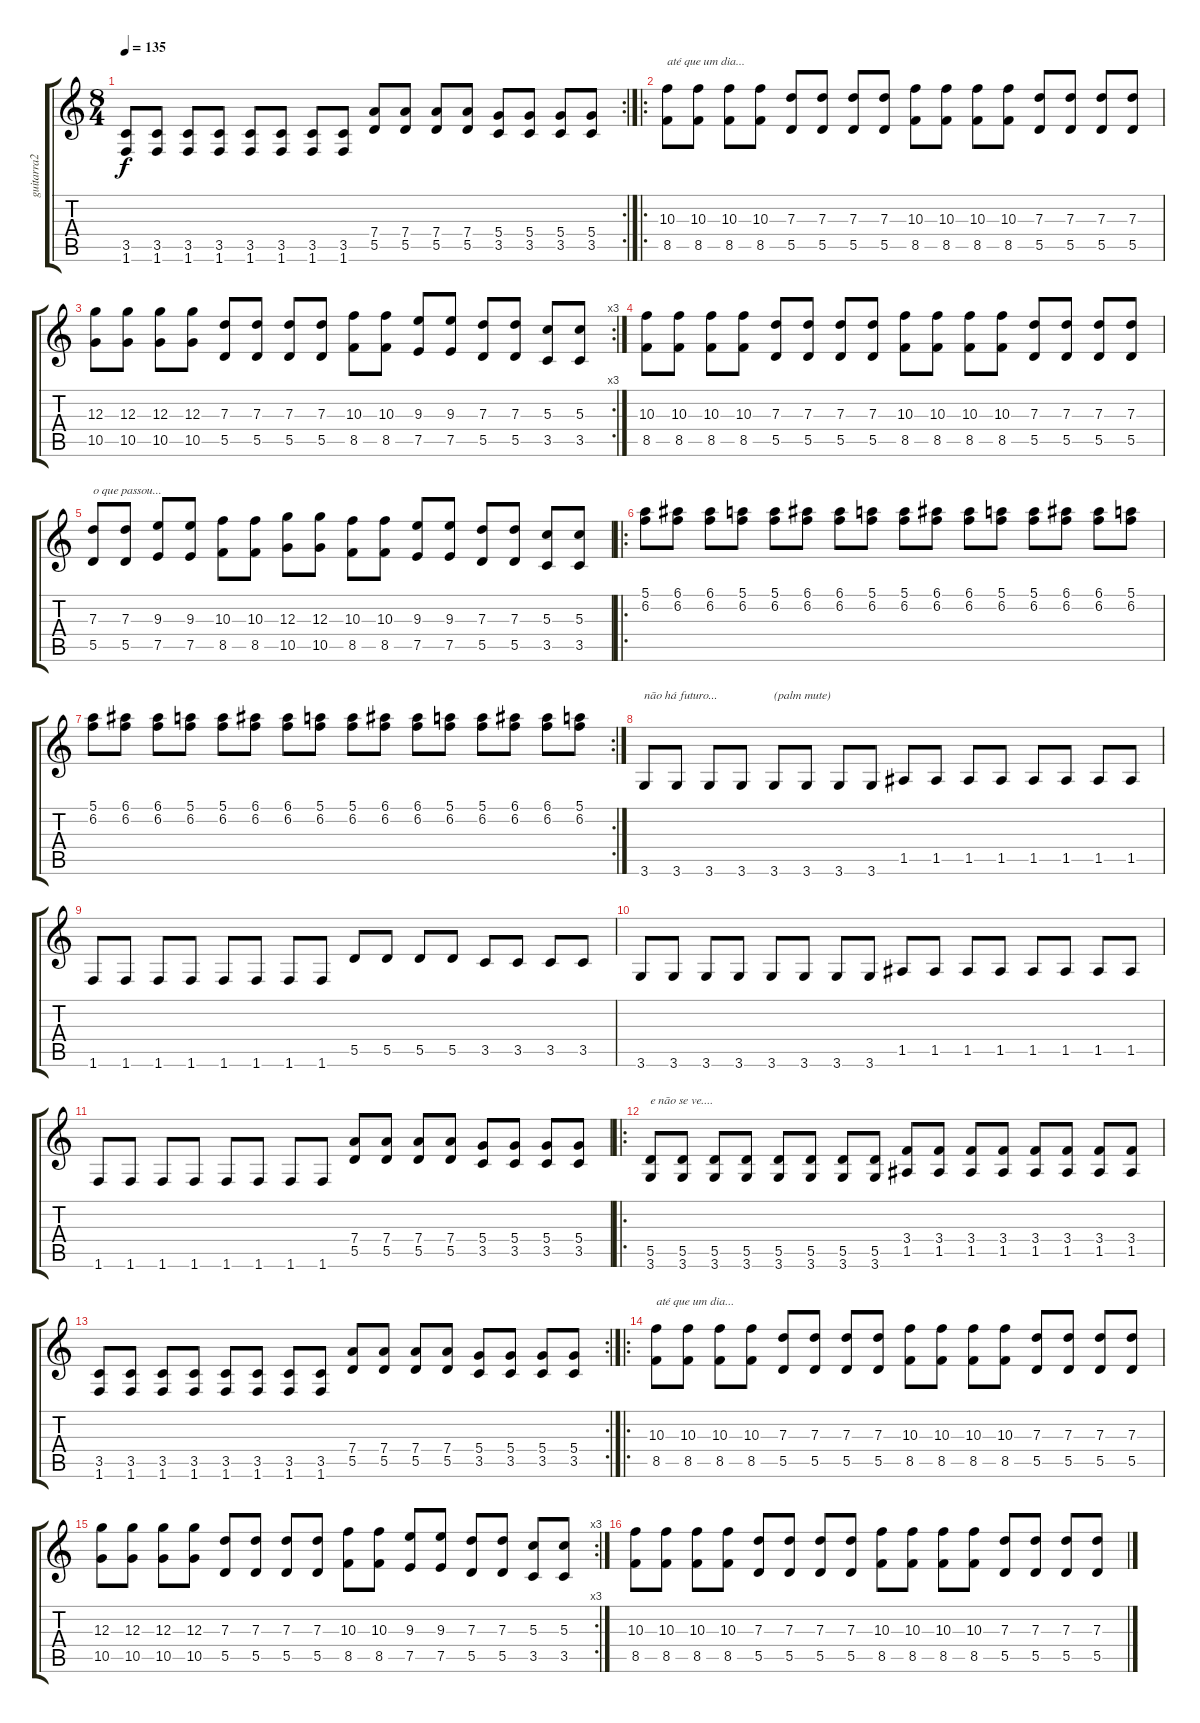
\track ("guitarra2" "guitarra2") {instrument distortionguitar}
\staff {score tabs}
\tuning (E4 B3 G3 D3 A2 E2) {hide}
\rc 2
\ts (8 4)
\tempo 135
\clef g2
\ks c
(3.5 1.6).8{dy f} (3.5 1.6).8 (3.5 1.6).8 (3.5 1.6).8 (3.5 1.6).8 (3.5 1.6).8 (3.5 1.6).8 (3.5 1.6).8 (7.4 5.5).8 (7.4 5.5).8 (7.4 5.5).8 (7.4 5.5).8 (5.4 3.5).8 (5.4 3.5).8 (5.4 3.5).8 (5.4 3.5).8 |
\ro
(10.3 8.5).8{txt "até que um dia..."} (10.3 8.5).8 (10.3 8.5).8 (10.3 8.5).8 (7.3 5.5).8 (7.3 5.5).8 (7.3 5.5).8 (7.3 5.5).8 (10.3 8.5).8 (10.3 8.5).8 (10.3 8.5).8 (10.3 8.5).8 (7.3 5.5).8 (7.3 5.5).8 (7.3 5.5).8 (7.3 5.5).8 |
\rc 3
(12.3 10.5).8 (12.3 10.5).8 (12.3 10.5).8 (12.3 10.5).8 (7.3 5.5).8 (7.3 5.5).8 (7.3 5.5).8 (7.3 5.5).8 (10.3 8.5).8 (10.3 8.5).8 (9.3 7.5).8 (9.3 7.5).8 (7.3 5.5).8 (7.3 5.5).8 (5.3 3.5).8 (5.3 3.5).8 |
(10.3 8.5).8 (10.3 8.5).8 (10.3 8.5).8 (10.3 8.5).8 (7.3 5.5).8 (7.3 5.5).8 (7.3 5.5).8 (7.3 5.5).8 (10.3 8.5).8 (10.3 8.5).8 (10.3 8.5).8 (10.3 8.5).8 (7.3 5.5).8 (7.3 5.5).8 (7.3 5.5).8 (7.3 5.5).8 |
(7.3 5.5).8{txt "o que passou..."} (7.3 5.5).8 (9.3 7.5).8 (9.3 7.5).8 (10.3 8.5).8 (10.3 8.5).8 (12.3 10.5).8 (12.3 10.5).8 (10.3 8.5).8 (10.3 8.5).8 (9.3 7.5).8 (9.3 7.5).8 (7.3 5.5).8 (7.3 5.5).8 (5.3 3.5).8 (5.3 3.5).8 |
\ro
(5.1 6.2).8 (6.1 6.2).8 (6.1 6.2).8 (5.1 6.2).8 (5.1 6.2).8 (6.1 6.2).8 (6.1 6.2).8 (5.1 6.2).8 (5.1 6.2).8 (6.1 6.2).8 (6.1 6.2).8 (5.1 6.2).8 (5.1 6.2).8 (6.1 6.2).8 (6.1 6.2).8 (5.1 6.2).8 |
\rc 2
(5.1 6.2).8 (6.1 6.2).8 (6.1 6.2).8 (5.1 6.2).8 (5.1 6.2).8 (6.1 6.2).8 (6.1 6.2).8 (5.1 6.2).8 (5.1 6.2).8 (6.1 6.2).8 (6.1 6.2).8 (5.1 6.2).8 (5.1 6.2).8 (6.1 6.2).8 (6.1 6.2).8 (5.1 6.2).8 |
3.6.8{txt "não há futuro..."} 3.6.8 3.6.8 3.6.8 3.6.8{txt "(palm mute)"} 3.6.8 3.6.8 3.6.8 1.5.8 1.5.8 1.5.8 1.5.8 1.5.8 1.5.8 1.5.8 1.5.8 |
1.6.8 1.6.8 1.6.8 1.6.8 1.6.8 1.6.8 1.6.8 1.6.8 5.5.8 5.5.8 5.5.8 5.5.8 3.5.8 3.5.8 3.5.8 3.5.8 |
3.6.8 3.6.8 3.6.8 3.6.8 3.6.8 3.6.8 3.6.8 3.6.8 1.5.8 1.5.8 1.5.8 1.5.8 1.5.8 1.5.8 1.5.8 1.5.8 |
1.6.8 1.6.8 1.6.8 1.6.8 1.6.8 1.6.8 1.6.8 1.6.8 (7.4 5.5).8 (7.4 5.5).8 (7.4 5.5).8 (7.4 5.5).8 (5.4 3.5).8 (5.4 3.5).8 (5.4 3.5).8 (5.4 3.5).8 |
\ro
(5.5 3.6).8{txt "e não se ve...."} (5.5 3.6).8 (5.5 3.6).8 (5.5 3.6).8 (5.5 3.6).8 (5.5 3.6).8 (5.5 3.6).8 (5.5 3.6).8 (3.4 1.5).8 (3.4 1.5).8 (3.4 1.5).8 (3.4 1.5).8 (3.4 1.5).8 (3.4 1.5).8 (3.4 1.5).8 (3.4 1.5).8 |
\rc 2
(3.5 1.6).8 (3.5 1.6).8 (3.5 1.6).8 (3.5 1.6).8 (3.5 1.6).8 (3.5 1.6).8 (3.5 1.6).8 (3.5 1.6).8 (7.4 5.5).8 (7.4 5.5).8 (7.4 5.5).8 (7.4 5.5).8 (5.4 3.5).8 (5.4 3.5).8 (5.4 3.5).8 (5.4 3.5).8 |
\ro
(10.3 8.5).8{txt "até que um dia..."} (10.3 8.5).8 (10.3 8.5).8 (10.3 8.5).8 (7.3 5.5).8 (7.3 5.5).8 (7.3 5.5).8 (7.3 5.5).8 (10.3 8.5).8 (10.3 8.5).8 (10.3 8.5).8 (10.3 8.5).8 (7.3 5.5).8 (7.3 5.5).8 (7.3 5.5).8 (7.3 5.5).8 |
\rc 3
(12.3 10.5).8 (12.3 10.5).8 (12.3 10.5).8 (12.3 10.5).8 (7.3 5.5).8 (7.3 5.5).8 (7.3 5.5).8 (7.3 5.5).8 (10.3 8.5).8 (10.3 8.5).8 (9.3 7.5).8 (9.3 7.5).8 (7.3 5.5).8 (7.3 5.5).8 (5.3 3.5).8 (5.3 3.5).8 |
(10.3 8.5).8 (10.3 8.5).8 (10.3 8.5).8 (10.3 8.5).8 (7.3 5.5).8 (7.3 5.5).8 (7.3 5.5).8 (7.3 5.5).8 (10.3 8.5).8 (10.3 8.5).8 (10.3 8.5).8 (10.3 8.5).8 (7.3 5.5).8 (7.3 5.5).8 (7.3 5.5).8 (7.3 5.5).8
